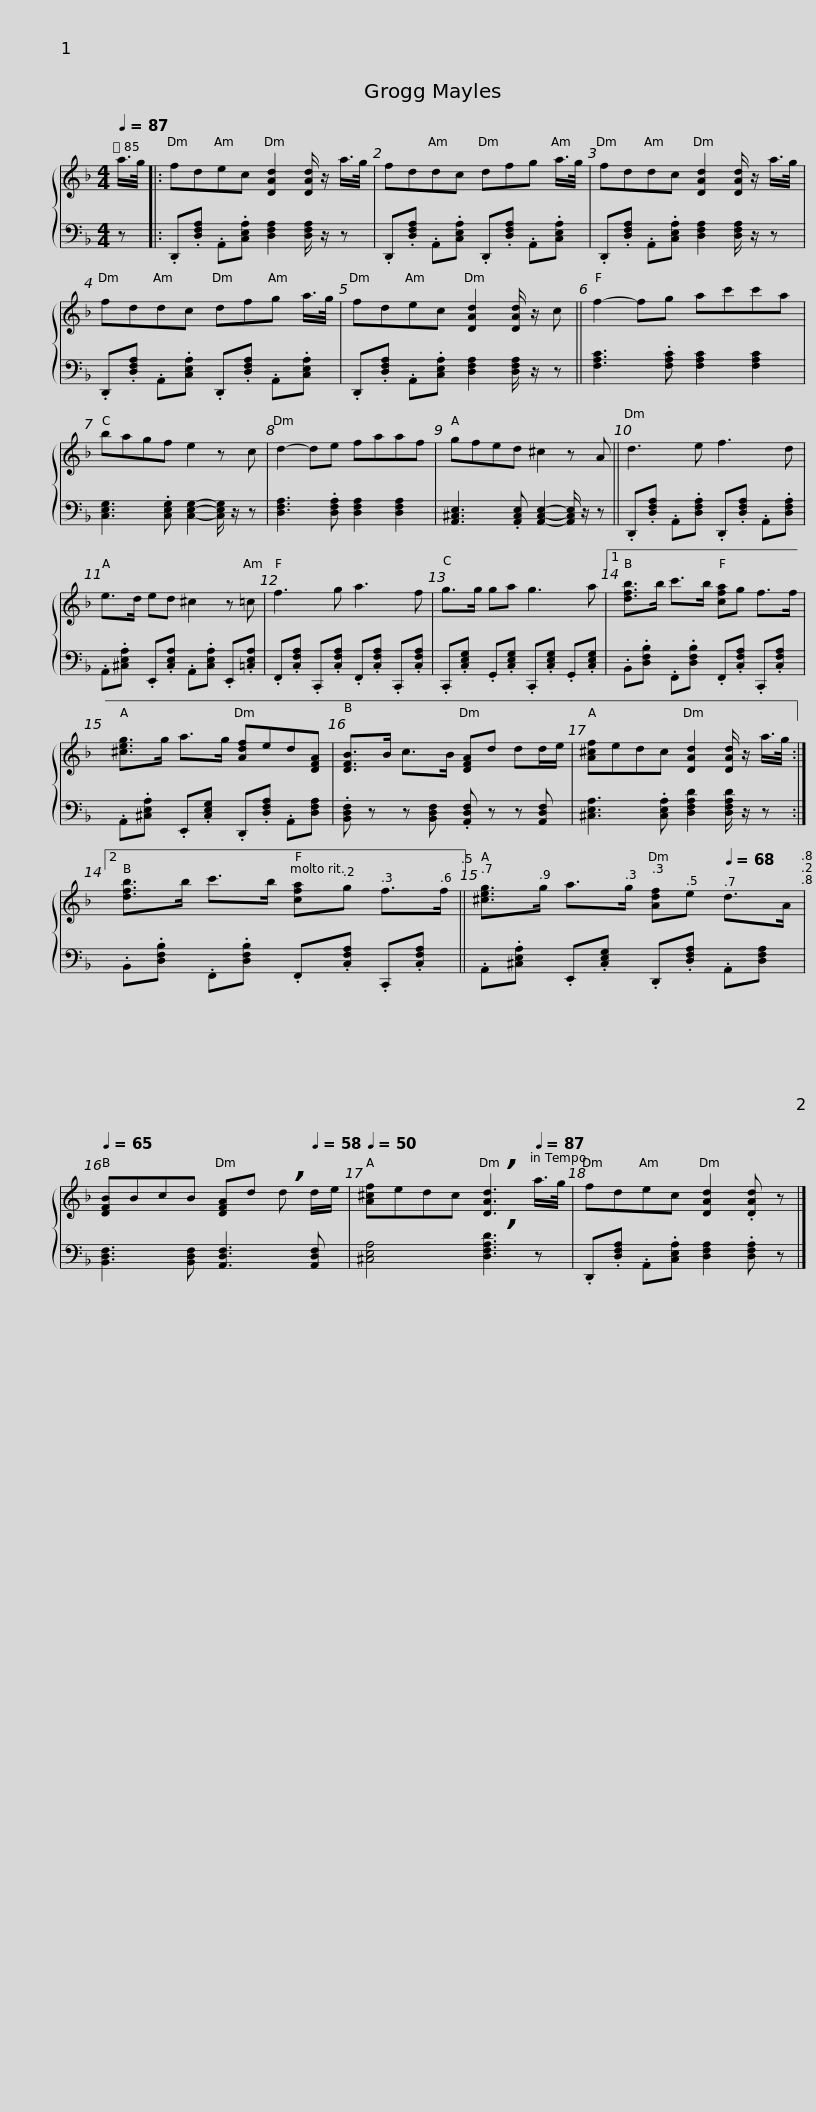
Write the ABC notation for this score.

X:1
%%score { 1 | 2 }
L:1/8
Q:1/4=87
M:4/4
I:linebreak $
K:F
V:1 treble
V:2 bass
V:1
 a/>g/ |: fdec [DAd]2 [DAd]/ z/ a/>g/ | fddc dfg a/>g/ |$ fddc [DAd]2 [DAd]/ z/ a/>g/ | fddc dfg a/>g/ | %5
 fdec [DAd]2 [DAd]/ z/ c ||$ f2- fg ac'c'a | bagf e2 z c | d2- de faaf |$ gfed ^c2 z A || %10
 d3 e f3 d | e>d ed ^c2 z =c |$ f3 g a3 f | g>g ga g3 a |1 [dfb]>b c'>b [cfa]g f>f |$ %15
 [^ceg]>g a>g [Adf]ed[DFA] | [DFB]>B c>B [DFA]d dd/e/ | [A^cf]edc [DAd]2 [DAd]/ z/ a/>g/ :|2$ [dfb]>b c'>b[Q:1/4=87] [cfa][Q:1/4=85]g[Q:1/4=83] f>[Q:1/4=80]f[Q:1/4=81] ||[Q:1/4=79] [^ceg]>[Q:1/4=76]g[Q:1/4=76] a>[Q:1/4=73]g[Q:1/4=72] [Adf][Q:1/4=70]e[Q:1/4=68] d>A[Q:1/4=77][Q:1/4=74][Q:1/4=66] |$ %20
[Q:1/4=65] [DFB]BcB [DFA]d[Q:1/4=22] !breath!d[Q:1/4=58] d/e/ |[Q:1/4=50] [A^cf]edc[Q:1/4=40] !breath![DAd]3[Q:1/4=87] a/>g/ | fdec [DAd]2 .[DAd] z |] %23
V:2
 z |: .D,,.[D,F,A,] .A,,.[C,E,A,] [D,F,A,]2 [D,F,A,]/ z/ z | .D,,.[D,F,A,] .A,,.[C,E,A,] .D,,.[D,F,A,] .A,,.[C,E,A,] |$ .D,,.[D,F,A,] .A,,.[C,E,A,] [D,F,A,]2 [D,F,A,]/ z/ z | .D,,.[D,F,A,] .A,,.[C,E,A,] .D,,.[D,F,A,] .A,,.[C,E,A,] | %5
 .D,,.[D,F,A,] .A,,.[C,E,A,] [D,F,A,]2 [D,F,A,]/ z/ z ||$ [F,A,C]3 .[F,A,C] [F,A,C]2 [F,A,C]2 | [C,E,G,]3 .[C,E,G,] [C,E,G,]2- [C,E,G,]/ z/ z | [D,F,A,]3 .[D,F,A,] [D,F,A,]2 [D,F,A,]2 |$ [A,,^C,E,]3 .[A,,C,E,] [A,,C,E,]2- [A,,C,E,]/ z/ z || %10
 .D,,.[D,F,A,] .A,,.[D,F,A,] .D,,.[D,F,A,] .A,,.[D,F,A,] | .A,,.[^C,E,A,] .E,,.[C,E,A,] .A,,.[C,E,A,] .E,,.[=C,E,A,] |$ .F,,.[C,F,A,] .C,,.[C,F,A,] .F,,.[C,F,A,] .C,,.[C,F,A,] | .C,,.[C,E,G,] .G,,.[C,E,G,] .C,,.[C,E,G,] .G,,.[C,E,G,] |1 .B,,.[D,F,B,] .F,,.[D,F,B,] .F,,.[C,F,A,] .C,,.[C,F,A,] |$ %15
 .A,,.[^C,E,A,] .E,,.[C,E,G,] .D,,.[D,F,A,] .A,,[D,F,A,] | .[B,,D,F,] z z [B,,D,F,] .[A,,D,F,] z z [A,,D,F,] | [^C,E,A,]3 .[C,E,A,] [D,F,A,D]2 [D,F,A,D]/ z/ z :|2$ .B,,.[D,F,B,] .F,,.[D,F,B,] .F,,.[C,F,A,] .C,,.[C,F,A,] || .A,,.[^C,E,A,] .E,,.[C,E,G,] .D,,.[D,F,A,] .A,,[D,F,A,] |$ %20
 [B,,D,F,]3 [B,,D,F,] [A,,D,F,]3 [A,,D,F,] | [^C,E,A,]4 !breath![D,F,A,D]3 z | .D,,.[D,F,A,] .A,,.[C,E,A,] [D,F,A,]2 .[D,F,A,] z |] %23
